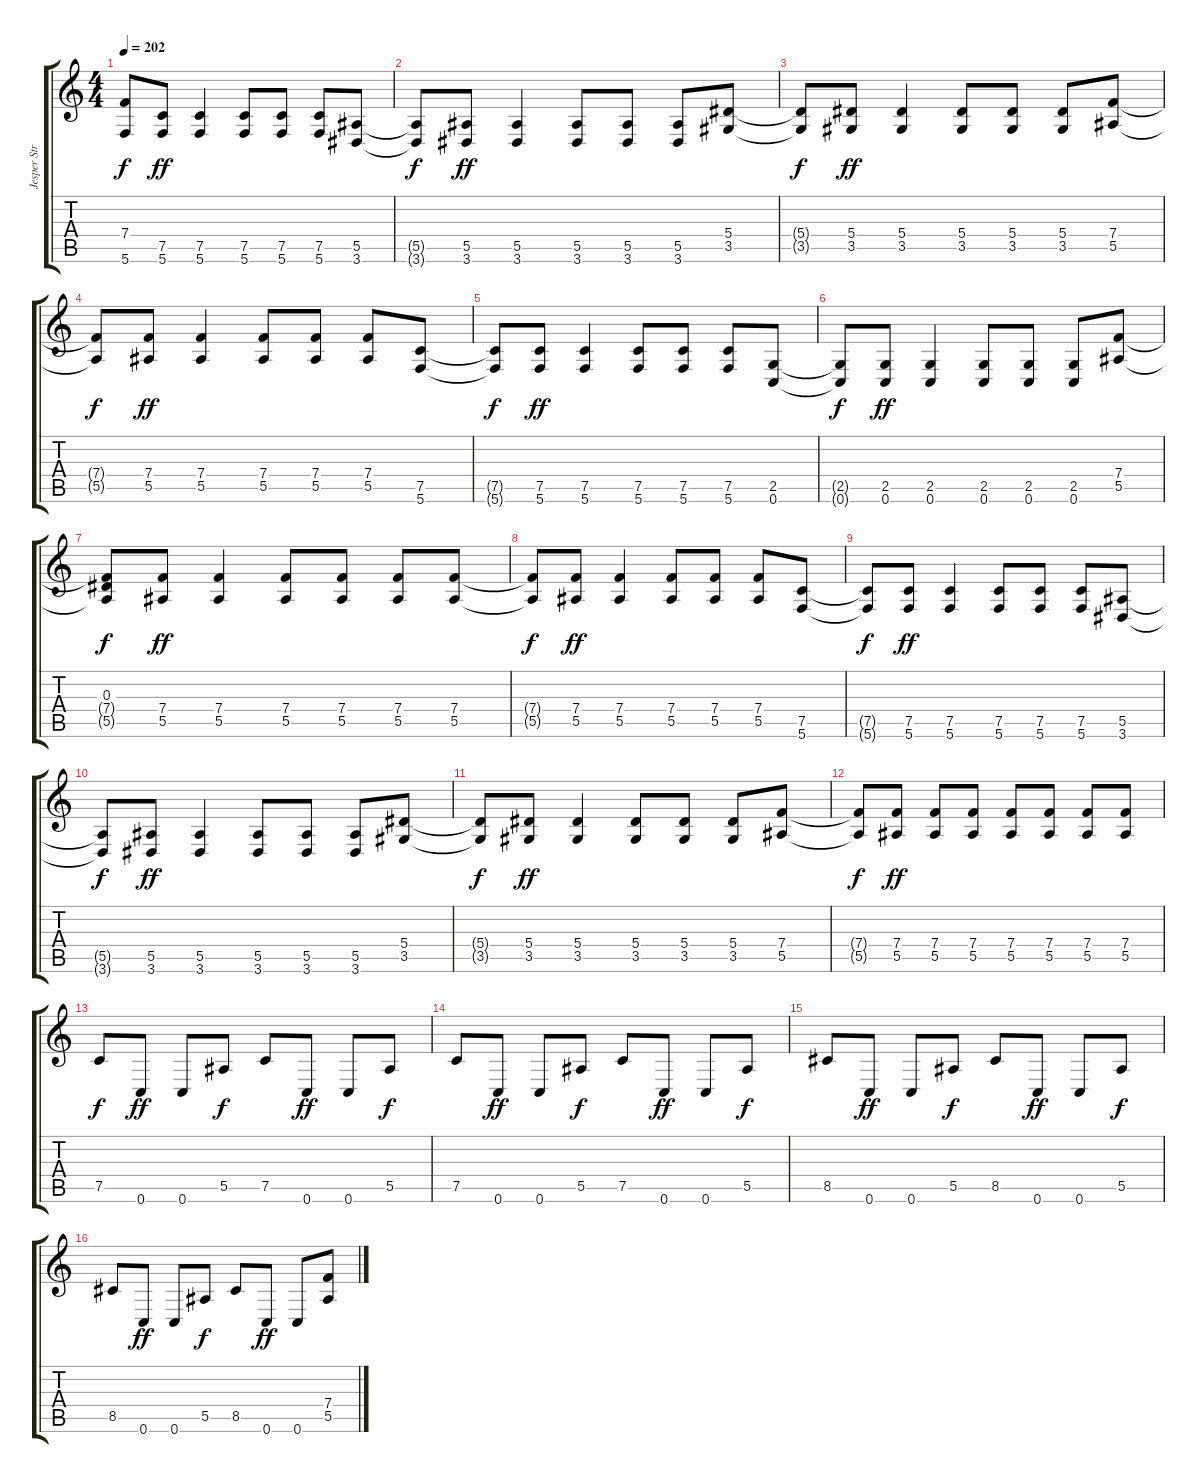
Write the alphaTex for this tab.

\track ("Jesper Stromblad" "Jesper Str") {instrument distortionguitar}
\staff {score tabs}
\tuning (C4 G3 Eb3 Bb2 F2 C2) {hide}
\ts (4 4)
\tempo 202
\clef g2
\ks c
(7.4{t} 5.6{t}).8{dy f} (7.5 5.6).8{dy ff} (7.5 5.6).4 (7.5 5.6).8 (7.5 5.6).8 (7.5 5.6).8 (5.5 3.6).8 |
(5.5{t} 3.6{t}).8{dy f} (5.5 3.6).8{dy ff} (5.5 3.6).4 (5.5 3.6).8 (5.5 3.6).8 (5.5 3.6).8 (5.4 3.5).8 |
(5.4{t} 3.5{t}).8{dy f} (5.4 3.5).8{dy ff} (5.4 3.5).4 (5.4 3.5).8 (5.4 3.5).8 (5.4 3.5).8 (7.4 5.5).8 |
(7.4{t} 5.5{t}).8{dy f} (7.4 5.5).8{dy ff} (7.4 5.5).4 (7.4 5.5).8 (7.4 5.5).8 (7.4 5.5).8 (7.5 5.6).8 |
(7.5{t} 5.6{t}).8{dy f} (7.5 5.6).8{dy ff} (7.5 5.6).4 (7.5 5.6).8 (7.5 5.6).8 (7.5 5.6).8 (2.5 0.6).8 |
(2.5{t} 0.6{t}).8{dy f} (2.5 0.6).8{dy ff} (2.5 0.6).4 (2.5 0.6).8 (2.5 0.6).8 (2.5 0.6).8 (7.4 5.5).8 |
(0.3 7.4{t} 5.5{t}).8{dy f} (7.4 5.5).8{dy ff} (7.4 5.5).4 (7.4 5.5).8 (7.4 5.5).8 (7.4 5.5).8 (7.4 5.5).8 |
(7.4{t} 5.5{t}).8{dy f} (7.4 5.5).8{dy ff} (7.4 5.5).4 (7.4 5.5).8 (7.4 5.5).8 (7.4 5.5).8 (7.5 5.6).8 |
(7.5{t} 5.6{t}).8{dy f} (7.5 5.6).8{dy ff} (7.5 5.6).4 (7.5 5.6).8 (7.5 5.6).8 (7.5 5.6).8 (5.5 3.6).8 |
(5.5{t} 3.6{t}).8{dy f} (5.5 3.6).8{dy ff} (5.5 3.6).4 (5.5 3.6).8 (5.5 3.6).8 (5.5 3.6).8 (5.4 3.5).8 |
(5.4{t} 3.5{t}).8{dy f} (5.4 3.5).8{dy ff} (5.4 3.5).4 (5.4 3.5).8 (5.4 3.5).8 (5.4 3.5).8 (7.4 5.5).8 |
(7.4{t} 5.5{t}).8{dy f} (7.4 5.5).8{dy ff} (7.4 5.5).8 (7.4 5.5).8 (7.4 5.5).8 (7.4 5.5).8 (7.4 5.5).8 (7.4 5.5).8 |
7.5.8{dy f} 0.6.8{dy ff} 0.6.8 5.5.8{dy f} 7.5.8 0.6.8{dy ff} 0.6.8 5.5.8{dy f} |
7.5.8 0.6.8{dy ff} 0.6.8 5.5.8{dy f} 7.5.8 0.6.8{dy ff} 0.6.8 5.5.8{dy f} |
8.5.8 0.6.8{dy ff} 0.6.8 5.5.8{dy f} 8.5.8 0.6.8{dy ff} 0.6.8 5.5.8{dy f} |
8.5.8 0.6.8{dy ff} 0.6.8 5.5.8{dy f} 8.5.8 0.6.8{dy ff} 0.6.8 (7.4 5.5).8
